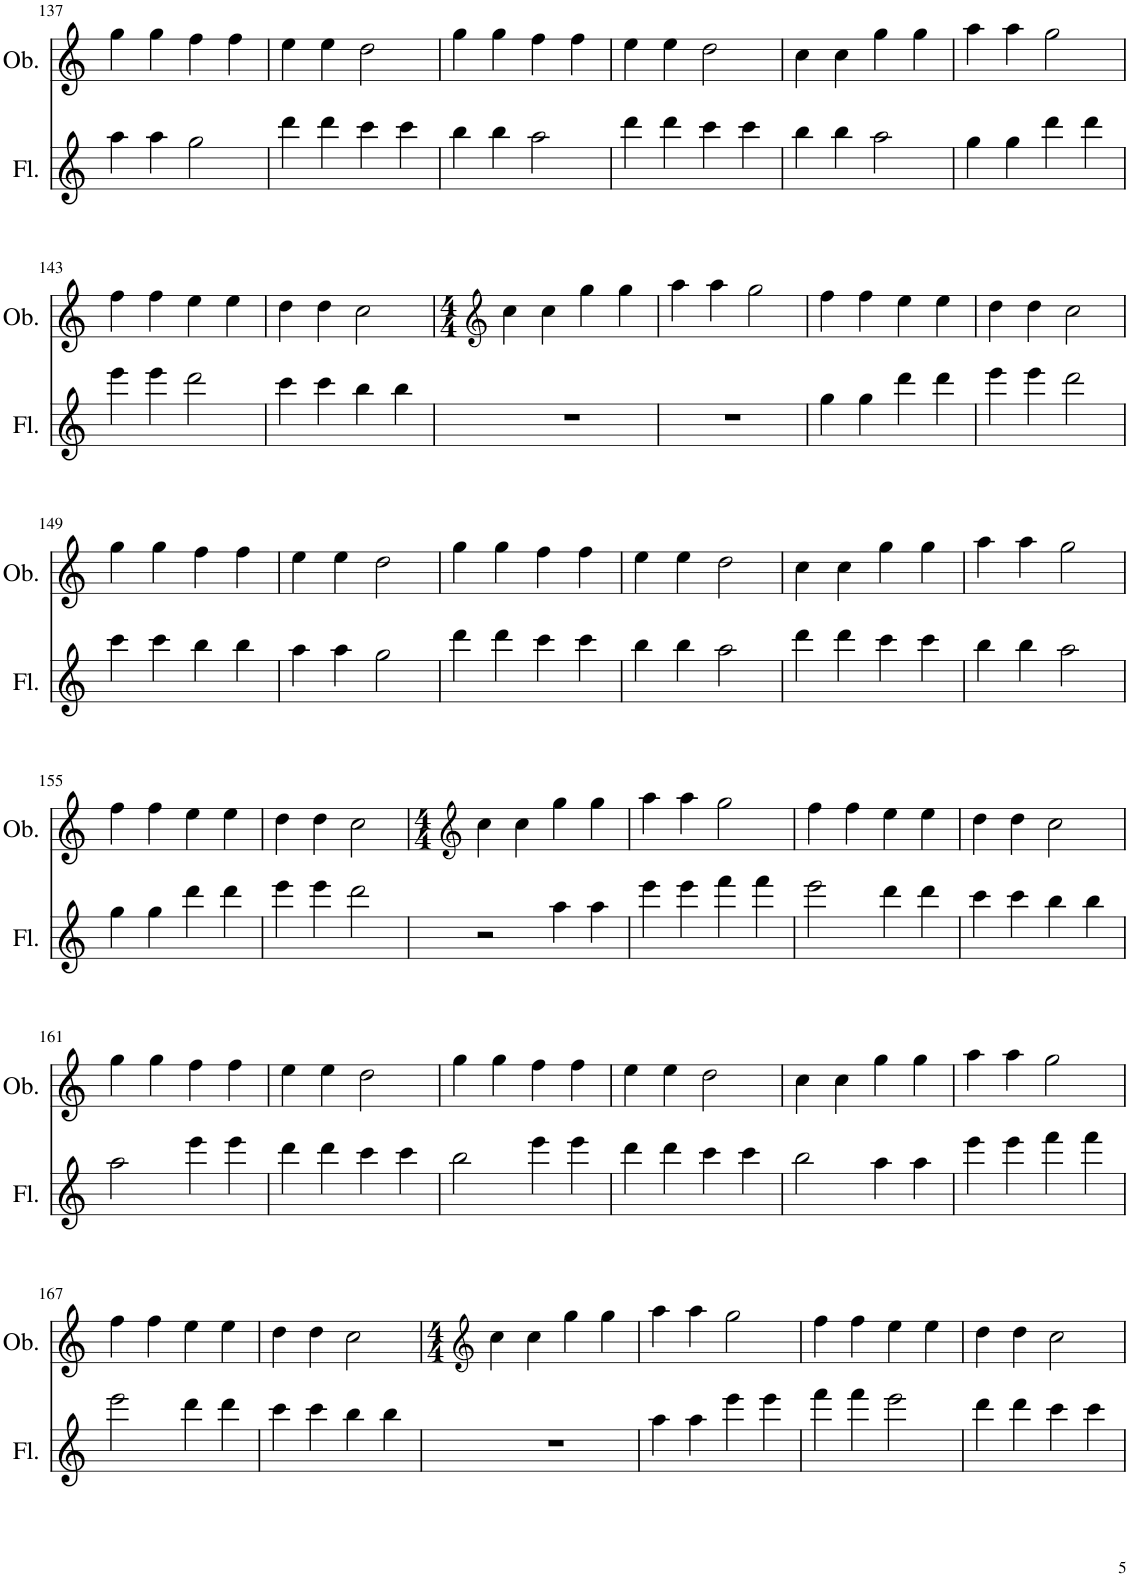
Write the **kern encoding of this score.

**kern	**kern
*part2	*part1
*staff2	*staff1
*I"Flute	*I"Oboe
*I'Fl.	*I'Ob.
!!LO:PB:g=z
*clefG2	*clefG2
*k[]	*k[]
*M4/4	*M4/4
=137	=137
4aa\	4gg\
4aa\	4gg\
2gg\	4ff\
.	4ff\
=138	=138
4ddd\	4ee\
4ddd\	4ee\
4ccc\	2dd\
4ccc\	.
=139	=139
4bb\	4gg\
4bb\	4gg\
2aa\	4ff\
.	4ff\
=140	=140
4ddd\	4ee\
4ddd\	4ee\
4ccc\	2dd\
4ccc\	.
=141	=141
4bb\	4cc\
4bb\	4cc\
2aa\	4gg\
.	4gg\
=142	=142
4gg\	4aa\
4gg\	4aa\
4ddd\	2gg\
4ddd\	.
!!LO:LB:g=z
=143	=143
4eee\	4ff\
4eee\	4ff\
2ddd\	4ee\
.	4ee\
=144	=144
4ccc\	4dd\
4ccc\	4dd\
4bb\	2cc\
4bb\	.
=145	=145
*	*clefG2
*	*M4/4
1r	4cc\
.	4cc\
.	4gg\
.	4gg\
=146	=146
1r	4aa\
.	4aa\
.	2gg\
=147	=147
4gg\	4ff\
4gg\	4ff\
4ddd\	4ee\
4ddd\	4ee\
=148	=148
4eee\	4dd\
4eee\	4dd\
2ddd\	2cc\
!!LO:LB:g=z
=149	=149
4ccc\	4gg\
4ccc\	4gg\
4bb\	4ff\
4bb\	4ff\
=150	=150
4aa\	4ee\
4aa\	4ee\
2gg\	2dd\
=151	=151
4ddd\	4gg\
4ddd\	4gg\
4ccc\	4ff\
4ccc\	4ff\
=152	=152
4bb\	4ee\
4bb\	4ee\
2aa\	2dd\
=153	=153
4ddd\	4cc\
4ddd\	4cc\
4ccc\	4gg\
4ccc\	4gg\
=154	=154
4bb\	4aa\
4bb\	4aa\
2aa\	2gg\
!!LO:LB:g=z
=155	=155
4gg\	4ff\
4gg\	4ff\
4ddd\	4ee\
4ddd\	4ee\
=156	=156
4eee\	4dd\
4eee\	4dd\
2ddd\	2cc\
=157	=157
*	*clefG2
*	*M4/4
2r	4cc\
.	4cc\
4aa\	4gg\
4aa\	4gg\
=158	=158
4eee\	4aa\
4eee\	4aa\
4fff\	2gg\
4fff\	.
=159	=159
2eee\	4ff\
.	4ff\
4ddd\	4ee\
4ddd\	4ee\
=160	=160
4ccc\	4dd\
4ccc\	4dd\
4bb\	2cc\
4bb\	.
!!LO:LB:g=z
=161	=161
2aa\	4gg\
.	4gg\
4eee\	4ff\
4eee\	4ff\
=162	=162
4ddd\	4ee\
4ddd\	4ee\
4ccc\	2dd\
4ccc\	.
=163	=163
2bb\	4gg\
.	4gg\
4eee\	4ff\
4eee\	4ff\
=164	=164
4ddd\	4ee\
4ddd\	4ee\
4ccc\	2dd\
4ccc\	.
=165	=165
2bb\	4cc\
.	4cc\
4aa\	4gg\
4aa\	4gg\
=166	=166
4eee\	4aa\
4eee\	4aa\
4fff\	2gg\
4fff\	.
!!LO:LB:g=z
=167	=167
2eee\	4ff\
.	4ff\
4ddd\	4ee\
4ddd\	4ee\
=168	=168
4ccc\	4dd\
4ccc\	4dd\
4bb\	2cc\
4bb\	.
=169	=169
*	*clefG2
*	*M4/4
1r	4cc\
.	4cc\
.	4gg\
.	4gg\
=170	=170
4aa\	4aa\
4aa\	4aa\
4eee\	2gg\
4eee\	.
=171	=171
4fff\	4ff\
4fff\	4ff\
2eee\	4ee\
.	4ee\
=172	=172
4ddd\	4dd\
4ddd\	4dd\
4ccc\	2cc\
4ccc\	.
=	=
*-	*-
